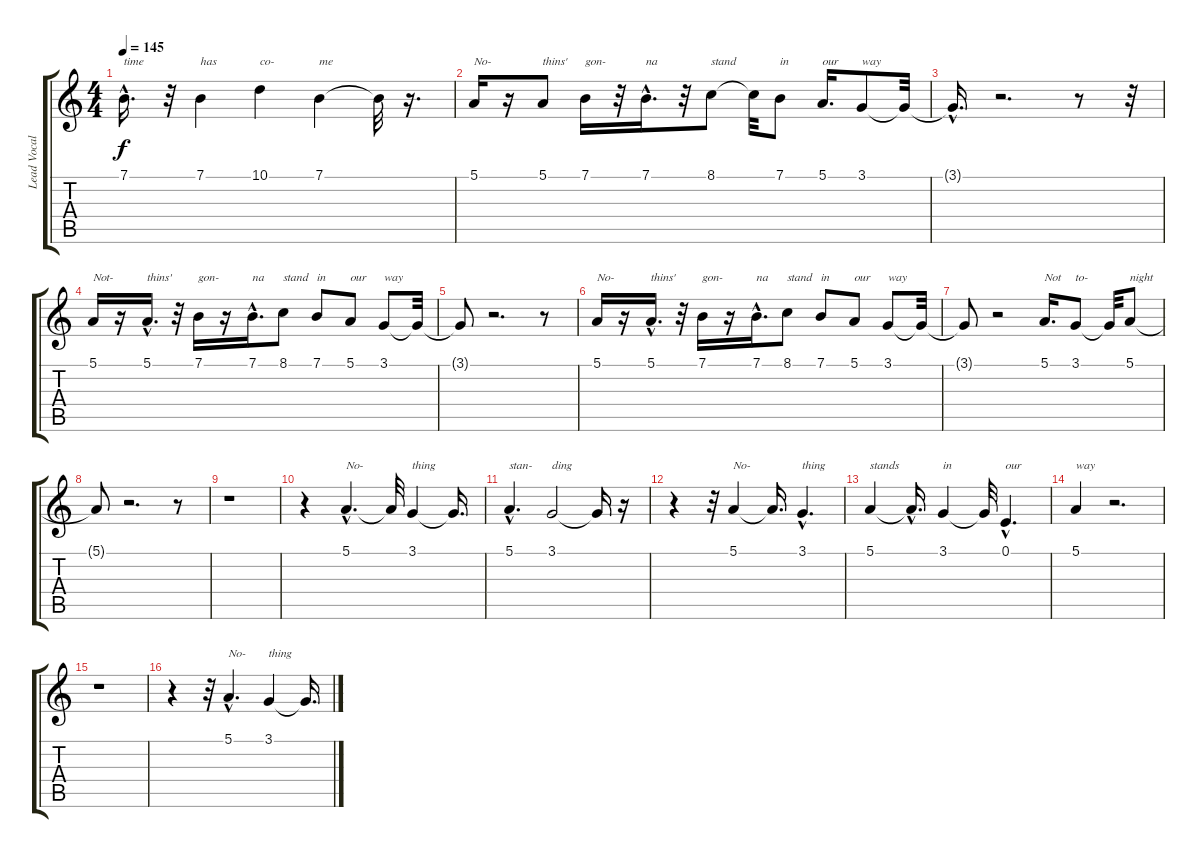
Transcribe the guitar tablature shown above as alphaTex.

\track ("Lead Vocals" "Lead Vocal") {instrument lead8bassandlead}
\staff {score tabs}
\tuning (E4 B3 G3 D3 A2 E2) {hide}
\ts (4 4)
\tempo 145
\clef g2
\ks c
7.1{hac}.16{d txt "time" dy f} r.32 7.1.4{txt "has"} 10.1.4{txt "co-"} 7.1.4{txt "me"} 7.1{t}.32 r.16{d} |
5.1.16{txt "No-"} r.16 5.1.8{txt "thins'"} 7.1.16{txt "gon-"} r.32 7.1{hac}.16{d txt "na"} r.32 8.1.8{txt "stand"} 8.1{t}.32 7.1.8{txt "in"} 5.1.16{d txt "our"} 3.1.8{txt "way"} 3.1{t}.32 |
3.1{hac t}.16{d} r.2{d} r.8 r.32 |
5.1.16{txt "Not-"} r.16 5.1{hac}.16{d txt "thins'"} r.32 7.1.16{txt "gon-"} r.16 7.1{hac}.16{d txt "na"} 8.1.8{txt "stand"} 7.1.8{txt "in"} 5.1.8{txt "our"} 3.1.8{txt "way"} 3.1{t}.32 |
3.1{t}.8 r.2{d} r.8 |
5.1.16{txt "No-"} r.16 5.1{hac}.16{d txt "thins'"} r.32 7.1.16{txt "gon-"} r.16 7.1{hac}.16{d txt "na"} 8.1.8{txt "stand"} 7.1.8{txt "in"} 5.1.8{txt "our"} 3.1.8{txt "way"} 3.1{t}.32 |
3.1{t}.8 r.2 5.1.16{d txt "Not"} 3.1.8{txt "to-"} 3.1{t}.32 5.1.8{txt "night"} |
5.1{t}.8 r.2{d} r.8 |
r.1 |
r.4 5.1{hac}.4{d txt "No-" volume 16 balance 6} 5.1{t}.32 3.1.4{txt "thing"} 3.1{t}.16{d} |
5.1{hac}.4{d txt "stan-"} 3.1.2{txt "ding"} 3.1{t}.16 r.16 |
r.4 r.32 5.1.4{txt "No-"} 5.1{t}.16{d} 3.1{hac}.4{d txt "thing"} |
5.1.4{txt "stands"} 5.1{hac t}.16{d} 3.1.4{txt "in"} 3.1{t}.32 0.1{hac}.4{d txt "our"} |
5.1.4{txt "way"} r.2{d} |
r.1 |
r.4 r.32 5.1{hac}.4{d txt "No-"} 3.1.4{txt "thing"} 3.1{t}.16{d}
